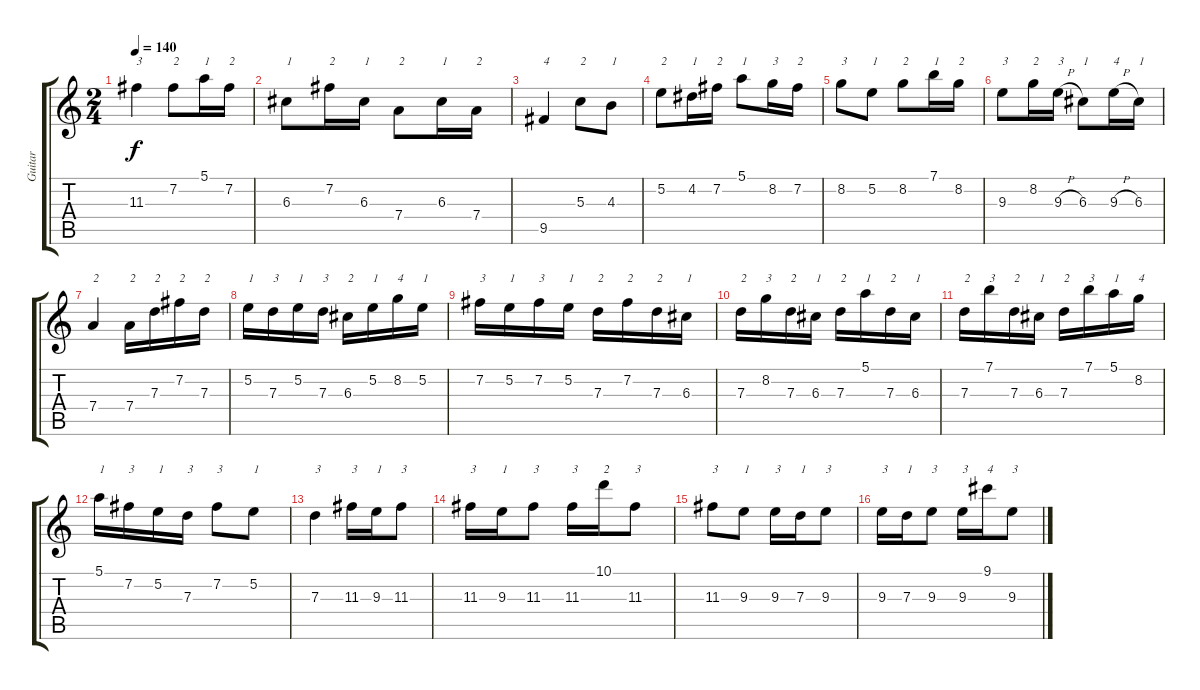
\track ("Guitar" "Guitar") {instrument acousticguitarsteel}
\staff {score tabs}
\tuning (E4 B3 G3 D3 A2 E2) {hide}
\ts (2 4)
\tempo 140
\clef g2
\ks c
11.3.4{txt "3" dy f} 7.2.8{txt "2"} 5.1.16{txt "1"} 7.2.16{txt "2"} |
6.3.8{txt "1"} 7.2.16{txt "2"} 6.3.16{txt "1"} 7.4.8{txt "2"} 6.3.16{txt "1"} 7.4.16{txt "2"} |
9.5.4{txt "4"} 5.3.8{txt "2"} 4.3.8{txt "1"} |
5.2.8{txt "2"} 4.2.16{txt "1"} 7.2.16{txt "2"} 5.1.8{txt "1"} 8.2.16{txt "3"} 7.2.16{txt "2"} |
8.2.8{txt "3"} 5.2.8{txt "1"} 8.2.8{txt "2"} 7.1.16{txt "1"} 8.2.16{txt "2"} |
9.3.8{txt "3"} 8.2.16{txt "2"} 9.3{h}.16{txt "3"} 6.3.8{txt "1"} 9.3{h}.16{txt "4"} 6.3.16{txt "1"} |
7.4.4{txt "2"} 7.4.16{txt "2"} 7.3.16{txt "2"} 7.2.16{txt "2"} 7.3.16{txt "2"} |
5.2.16{txt "1"} 7.3.16{txt "3"} 5.2.16{txt "1"} 7.3.16{txt "3"} 6.3.16{txt "2"} 5.2.16{txt "1"} 8.2.16{txt "4"} 5.2.16{txt "1"} |
7.2.16{txt "3"} 5.2.16{txt "1"} 7.2.16{txt "3"} 5.2.16{txt "1"} 7.3.16{txt "2"} 7.2.16{txt "2"} 7.3.16{txt "2"} 6.3.16{txt "1"} |
7.3.16{txt "2"} 8.2.16{txt "3"} 7.3.16{txt "2"} 6.3.16{txt "1"} 7.3.16{txt "2"} 5.1.16{txt "1"} 7.3.16{txt "2"} 6.3.16{txt "1"} |
7.3.16{txt "2"} 7.1.16{txt "3"} 7.3.16{txt "2"} 6.3.16{txt "1"} 7.3.16{txt "2"} 7.1.16{txt "3"} 5.1.16{txt "1"} 8.2.16{txt "4"} |
5.1.16{txt "1"} 7.2.16{txt "3"} 5.2.16{txt "1"} 7.3.16{txt "3"} 7.2.8{txt "3"} 5.2.8{txt "1"} |
7.3.4{txt "3"} 11.3.16{txt "3"} 9.3.16{txt "1"} 11.3.8{txt "3"} |
11.3.16{txt "3"} 9.3.16{txt "1"} 11.3.8{txt "3"} 11.3.16{txt "3"} 10.1.16{txt "2"} 11.3.8{txt "3"} |
11.3.8{txt "3"} 9.3.8{txt "1"} 9.3.16{txt "3"} 7.3.16{txt "1"} 9.3.8{txt "3"} |
9.3.16{txt "3"} 7.3.16{txt "1"} 9.3.8{txt "3"} 9.3.16{txt "3"} 9.1.16{txt "4"} 9.3.8{txt "3"}
